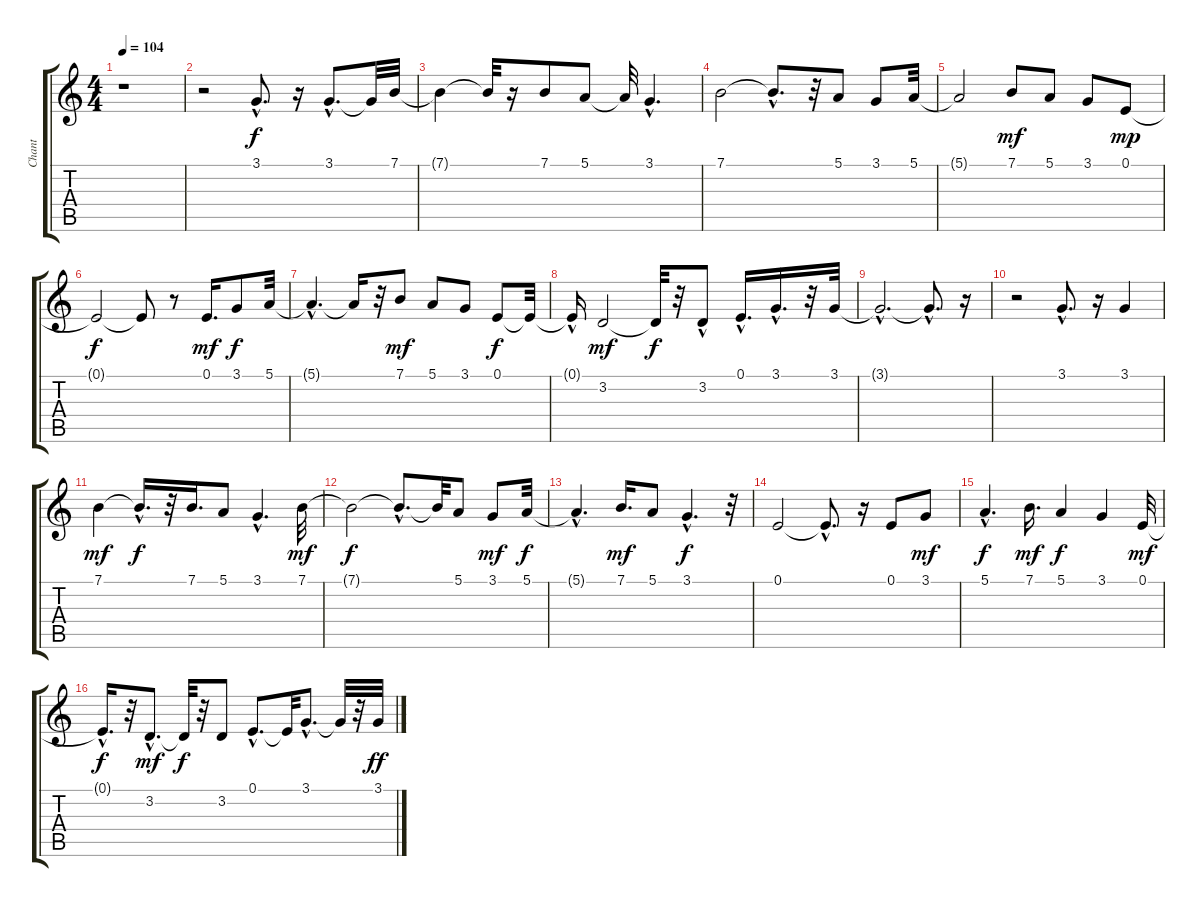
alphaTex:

\track ("Chant" "Chant") {instrument accordion}
\staff {score tabs}
\tuning (E4 B3 G3 D3 A2 E2) {hide}
\ts (4 4)
\tempo 104
\clef g2
\ks c
r.1{dy f} |
r.2 3.1{hac}.8{d} r.16 3.1{hac}.8{d} 3.1{t}.32 7.1.32 |
7.1{t}.4 7.1{t}.32 r.16 7.1.8 5.1.8 5.1{t}.32 3.1{hac}.4{d} |
7.1.2 7.1{hac t}.8{d} r.32 5.1.8 3.1.8 5.1.32 |
5.1{t}.2 7.1.8{dy mf} 5.1.8 3.1.8 0.1.8{dy mp} |
0.1{t}.2{dy f} 0.1{t}.8 r.8 0.1.16{d dy mf} 3.1.8{dy f} 5.1.32 |
5.1{hac t}.4{d} 5.1{t}.16 r.32 7.1.8{dy mf} 5.1.8 3.1.8 0.1.8{dy f} 0.1{t}.32 |
0.1{hac t}.16 3.2.2{dy mf} 3.2{t}.32{dy f} r.32 3.2{hac}.8 0.1{hac}.16{d} 3.1{hac}.16{d} r.32 3.1.32 |
3.1{hac t}.2{d} 3.1{hac t}.8{d} r.16 |
r.2 3.1{hac}.8{d} r.16 3.1.4 |
7.1.4{dy mf} 7.1{hac t}.16{d dy f} r.32 7.1.16{d} 5.1.8 3.1{hac}.4{d} 7.1.32{dy mf} |
7.1{t}.2{dy f} 7.1{hac t}.8{d} 7.1{t}.32 5.1.8 3.1.8{dy mf} 5.1.32{dy f} |
5.1{hac t}.4{d} 7.1.16{d dy mf} 5.1.8 3.1{hac}.4{d dy f} r.32 |
0.1.2 0.1{hac t}.8{d} r.16 0.1.8 3.1.8{dy mf} |
5.1{hac}.4{d dy f} 7.1.16{d dy mf} 5.1.4{dy f} 3.1.4 0.1.32{dy mf} |
0.1{hac t}.16{d dy f} r.32 3.2{hac}.8{d dy mf} 3.2{t}.32{dy f} r.32 3.2.8 0.1{hac}.8{d} 0.1{t}.32 3.1{hac}.8{d} 3.1{t}.32 r.32 3.1.32{dy ff}
